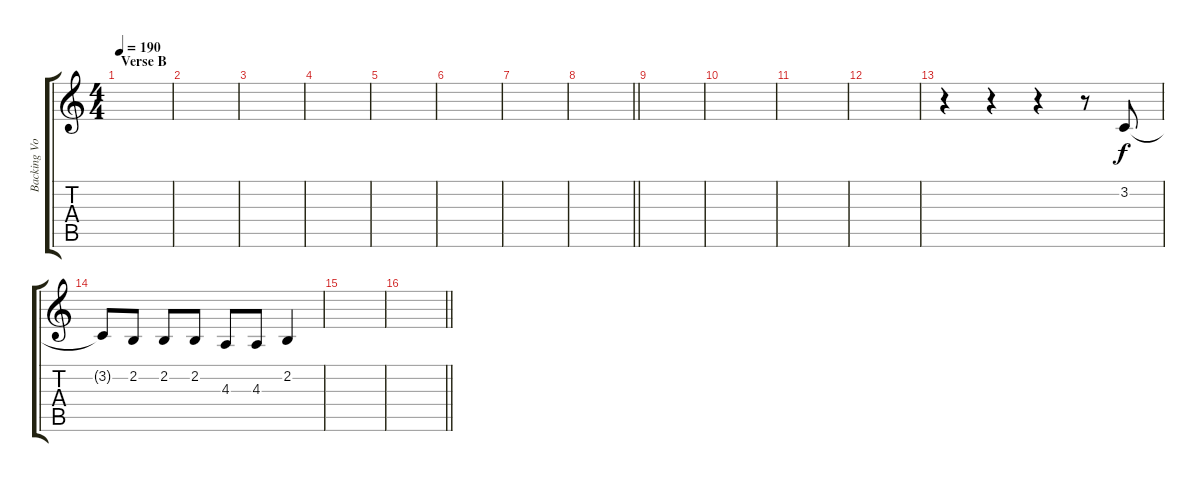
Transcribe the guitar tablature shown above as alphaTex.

\track ("Backing Vocals" "Backing Vo") {instrument lead6voice}
\staff {score tabs}
\tuning (D4 A3 F3 C3 G2 D2) {hide}
\ts (4 4)
\section ("" "Verse B")
\tempo 190
\clef g2
\ks c
|
|
|
|
|
|
|
\barLineRight lightlight
|
\section ("" "")
|
|
|
|
r.4 r.4 r.4 r.8 3.2.8{dy f} |
3.2{t}.8 2.2.8 2.2.8 2.2.8 4.3.8 4.3.8 2.2.4 |
|
\barLineRight lightlight
